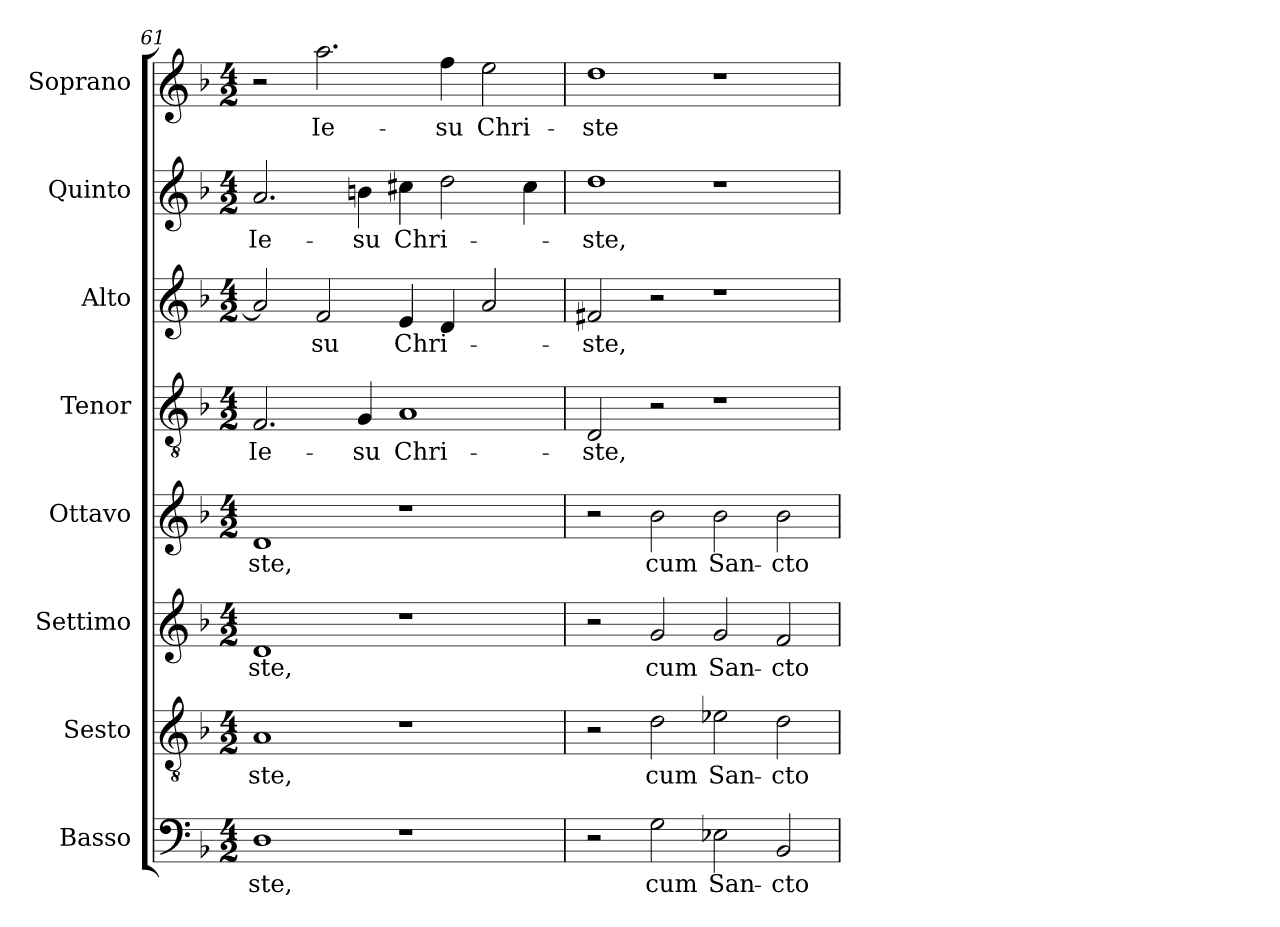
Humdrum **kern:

**kern	**text	**kern	**text	**kern	**text	**kern	**text	**kern	**text	**kern	**text	**kern	**text	**kern	**text
*part8	*part8	*part7	*part7	*part6	*part6	*part5	*part5	*part4	*part4	*part3	*part3	*part2	*part2	*part1	*part1
*staff8	*staff8	*staff7	*staff7	*staff6	*staff6	*staff5	*staff5	*staff4	*staff4	*staff3	*staff3	*staff2	*staff2	*staff1	*staff1
*I"Basso	*	*I"Sesto	*	*I"Settimo	*	*I"Ottavo	*	*I"Tenor	*	*I"Alto	*	*I"Quinto	*	*I"Soprano	*
*I'B.	*	*I'Ss.	*	*I'St.	*	*I'Ot.	*	*I'T.	*	*I'A.	*	*I'Q.	*	*I'S.	*
!!LO:PB:g=z
*clefF4	*	*clefGv2	*	*clefG2	*	*clefG2	*	*clefGv2	*	*clefG2	*	*clefG2	*	*clefG2	*
*	*	*ITrd7c12	*	*	*	*	*	*ITrd7c12	*	*	*	*	*	*	*
*k[b-]	*	*k[b-]	*	*k[b-]	*	*k[b-]	*	*k[b-]	*	*k[b-]	*	*k[b-]	*	*k[b-]	*
*F:	*	*F:	*	*F:	*	*F:	*	*F:	*	*F:	*	*F:	*	*F:	*
*M4/2	*	*M4/2	*	*M4/2	*	*M4/2	*	*M4/2	*	*M4/2	*	*M4/2	*	*M4/2	*
=61	=61	=61	=61	=61	=61	=61	=61	=61	=61	=61	=61	=61	=61	=61	=61
!	!LO:LY:b:color=#000000	!	!	!	!	!	!	!	!	!	!	!	!	!	!
!	!	!	!LO:LY:b:color=#000000	!	!	!	!	!	!	!	!	!	!	!	!
!	!	!	!	!	!LO:LY:b:color=#000000	!	!	!	!	!	!	!	!	!	!
!	!	!	!	!	!	!	!LO:LY:b:color=#000000	!	!	!	!	!	!	!	!
!	!	!	!	!	!	!	!	!	!LO:LY:b:color=#000000	!	!	!	!	!	!
!	!	!	!	!	!	!	!	!	!	!	!	!	!LO:LY:b:color=#000000	!	!
1Di	-ste,	1AAi	-ste,	1di	-ste,	1di	-ste,	2.FFi/	Ie-	2ai/]	.	2.ai/	Ie-	2r	.
!	!	!	!	!	!	!	!	!	!	!	!LO:LY:b:color=#000000	!	!	!	!
!	!	!	!	!	!	!	!	!	!	!	!	!	!	!	!LO:LY:b:color=#000000
.	.	.	.	.	.	.	.	.	.	2fi/	-su	.	.	2.aai\	Ie-
!	!	!	!	!	!	!	!	!	!LO:LY:b:color=#000000	!	!	!	!	!	!
!	!	!	!	!	!	!	!	!	!	!	!	!	!LO:LY:b:color=#000000	!	!
.	.	.	.	.	.	.	.	4GGi/	-su	.	.	4bni\	-su	.	.
!	!	!	!	!	!	!	!	!	!LO:LY:b:color=#000000	!	!	!	!	!	!
!	!	!	!	!	!	!	!	!	!	!	!LO:LY:b:color=#000000	!	!	!	!
!	!	!	!	!	!	!	!	!	!	!	!	!	!LO:LY:b:color=#000000	!	!
1r	.	1r	.	1r	.	1r	.	1AAi	Chri-	4ei/	Chri-	4cc#Xi\	Chri-	.	.
!	!	!	!	!	!	!	!	!	!	!	!	!	!	!	!LO:LY:b:color=#000000
.	.	.	.	.	.	.	.	.	.	4di/	.	2ddi\	.	4ffi\	-su
!	!	!	!	!	!	!	!	!	!	!	!	!	!	!	!LO:LY:b:color=#000000
.	.	.	.	.	.	.	.	.	.	2ai/	.	.	.	2eei\	Chri-
.	.	.	.	.	.	.	.	.	.	.	.	4cc#i\	.	.	.
=62	=62	=62	=62	=62	=62	=62	=62	=62	=62	=62	=62	=62	=62	=62	=62
!	!	!	!	!	!	!	!	!	!LO:LY:b:color=#000000	!	!	!	!	!	!
!	!	!	!	!	!	!	!	!	!	!	!LO:LY:b:color=#000000	!	!	!	!
!	!	!	!	!	!	!	!	!	!	!	!	!	!LO:LY:b:color=#000000	!	!
!	!	!	!	!	!	!	!	!	!	!	!	!	!	!	!LO:LY:b:color=#000000
2r	.	2r	.	2r	.	2r	.	2DDi/	-ste,	2f#Xi/	-ste,	1ddi	-ste,	1ddi	-ste
!	!LO:LY:b:color=#000000	!	!	!	!	!	!	!	!	!	!	!	!	!	!
!	!	!	!LO:LY:b:color=#000000	!	!	!	!	!	!	!	!	!	!	!	!
!	!	!	!	!	!LO:LY:b:color=#000000	!	!	!	!	!	!	!	!	!	!
!	!	!	!	!	!	!	!LO:LY:b:color=#000000	!	!	!	!	!	!	!	!
2Gi\	cum	2Di\	cum	2gi/	cum	2b-i\	cum	2r	.	2r	.	.	.	.	.
!	!LO:LY:b:color=#000000	!	!	!	!	!	!	!	!	!	!	!	!	!	!
!	!	!	!LO:LY:b:color=#000000	!	!	!	!	!	!	!	!	!	!	!	!
!	!	!	!	!	!LO:LY:b:color=#000000	!	!	!	!	!	!	!	!	!	!
!	!	!	!	!	!	!	!LO:LY:b:color=#000000	!	!	!	!	!	!	!	!
2E-Xi\	San-	2E-Xi\	San-	2gi/	San-	2b-i\	San-	1r	.	1r	.	1r	.	1r	.
!	!LO:LY:b:color=#000000	!	!	!	!	!	!	!	!	!	!	!	!	!	!
!	!	!	!LO:LY:b:color=#000000	!	!	!	!	!	!	!	!	!	!	!	!
!	!	!	!	!	!LO:LY:b:color=#000000	!	!	!	!	!	!	!	!	!	!
!	!	!	!	!	!	!	!LO:LY:b:color=#000000	!	!	!	!	!	!	!	!
2BB-i/	-cto	2Di\	-cto	2fi/	-cto	2b-i\	-cto	.	.	.	.	.	.	.	.
=	=	=	=	=	=	=	=	=	=	=	=	=	=	=	=
*-	*-	*-	*-	*-	*-	*-	*-	*-	*-	*-	*-	*-	*-	*-	*-
